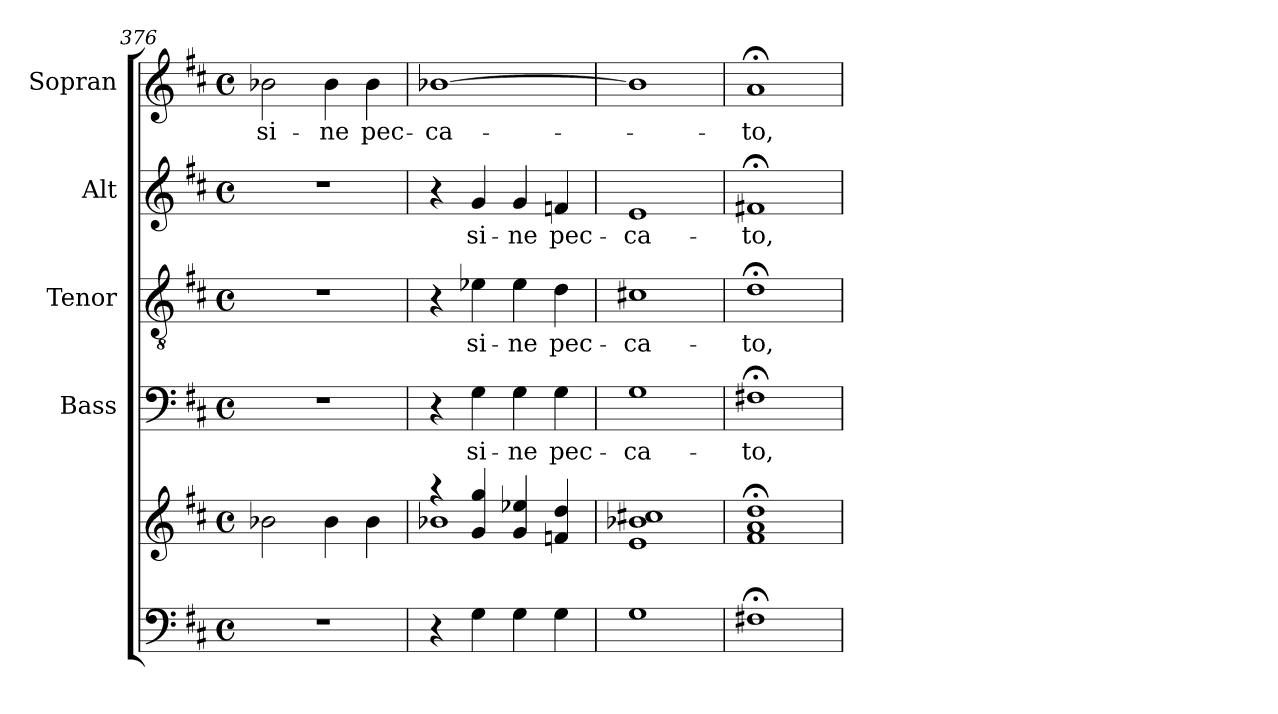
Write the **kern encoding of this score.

**kern	**kern	**kern	**text	**kern	**text	**kern	**text	**kern	**text
*part5	*part5	*part4	*part4	*part3	*part3	*part2	*part2	*part1	*part1
*staff6	*staff5	*staff4	*staff4	*staff3	*staff3	*staff2	*staff2	*staff1	*staff1
*	*	*I"Bass	*	*I"Tenor	*	*I"Alt	*	*I"Sopran	*
*	*	*I'B.	*	*I'T.	*	*I'A.	*	*I'S.	*
!!LO:LB:g=z
*clefF4	*clefG2	*clefF4	*	*clefGv2	*	*clefG2	*	*clefG2	*
*k[f#c#]	*k[f#c#]	*k[f#c#]	*	*k[f#c#]	*	*k[f#c#]	*	*k[f#c#]	*
*D:	*D:	*D:	*	*D:	*	*D:	*	*D:	*
*M4/4	*M4/4	*M4/4	*	*M4/4	*	*M4/4	*	*M4/4	*
*met(c)	*met(c)	*met(c)	*	*met(c)	*	*met(c)	*	*met(c)	*
=376	=376	=376	=376	=376	=376	=376	=376	=376	=376
!	!	!	!	!	!	!	!	!	!LO:LY:b
1r	2b-X\	1r	.	1r	.	1r	.	2b-X\	si-
!	!	!	!	!	!	!	!	!	!LO:LY:b
.	4b-\	.	.	.	.	.	.	4b-\	-ne
!	!	!	!	!	!	!	!	!	!LO:LY:b
.	4b-\	.	.	.	.	.	.	4b-\	pec-
!!LO:PB:g=z
=377	=377	=377	=377	=377	=377	=377	=377	=377	=377
*	*^	*	*	*	*	*	*	*	*
!	!	!	!	!	!	!	!	!	!	!LO:LY:b
4r	4raa	1b-X	4r	.	4r	.	4r	.	[1b-X	-ca-
!	!	!	!	!LO:LY:b	!	!LO:LY:b	!	!LO:LY:b	!	!
4G\	4g/ 4gg/	.	4G\	si-	4e-X\	si-	4g/	si-	.	.
!	!	!	!	!LO:LY:b	!	!LO:LY:b	!	!LO:LY:b	!	!
4G\	4g/ 4ee-X/	.	4G\	-ne	4e-\	-ne	4g/	-ne	.	.
!	!	!	!	!LO:LY:b	!	!LO:LY:b	!	!LO:LY:b	!	!
4G\	4fn/ 4dd/	.	4G\	pec-	4d\	pec-	4fn/	pec-	.	.
*	*v	*v	*	*	*	*	*	*	*	*
!!LO:LB:g=z
=378	=378	=378	=378	=378	=378	=378	=378	=378	=378
!	!	!	!LO:LY:b	!	!LO:LY:b	!	!LO:LY:b	!	!
1G	1e 1b-X 1cc#X	1G	-ca-	1c#X	-ca-	1e	-ca-	1b-]	.
!!LO:PB:g=z
=379	=379	=379	=379	=379	=379	=379	=379	=379	=379
!	!	!	!LO:LY:b	!	!LO:LY:b	!	!LO:LY:b	!	!LO:LY:b
1F#X;<	1f#;< 1a;< 1dd;<	1F#X;<	-to,	1d;<	-to,	1f#X;<	-to,	1a;<	-to,
=	=	=	=	=	=	=	=	=	=
*-	*-	*-	*-	*-	*-	*-	*-	*-	*-
